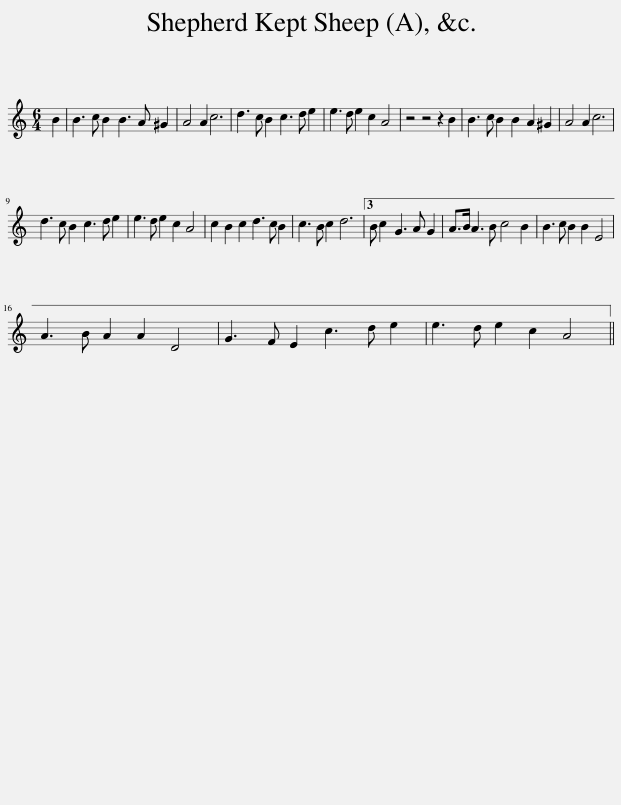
X:1
L:1/8
M:6/4
I:linebreak $
K:C
V:1 treble
V:1
 B2 | B3 c B2 B3 A ^G2 | A4 A2 c6 | d3 c B2 c3 d e2 | e3 d e2 c2 A4 | %5
 z4 z4 z2 B2 | B3 c B2 B2 A2 ^G2 | A4 A2 c6 |$ d3 c B2 c3 d e2 | e3 d e2 c2 A4 | %10
 c2 B2 c2 d3 c B2 | c3 B c2 d6 |3 B c2 G3 A G2 | A>B A3 B c4 B2 | B3 c B2 B2 E4 |$ %15
 A3 B A2 A2 D4 | G3 F E2 c3 d e2 | e3 d e2 c2 A4 || %18
